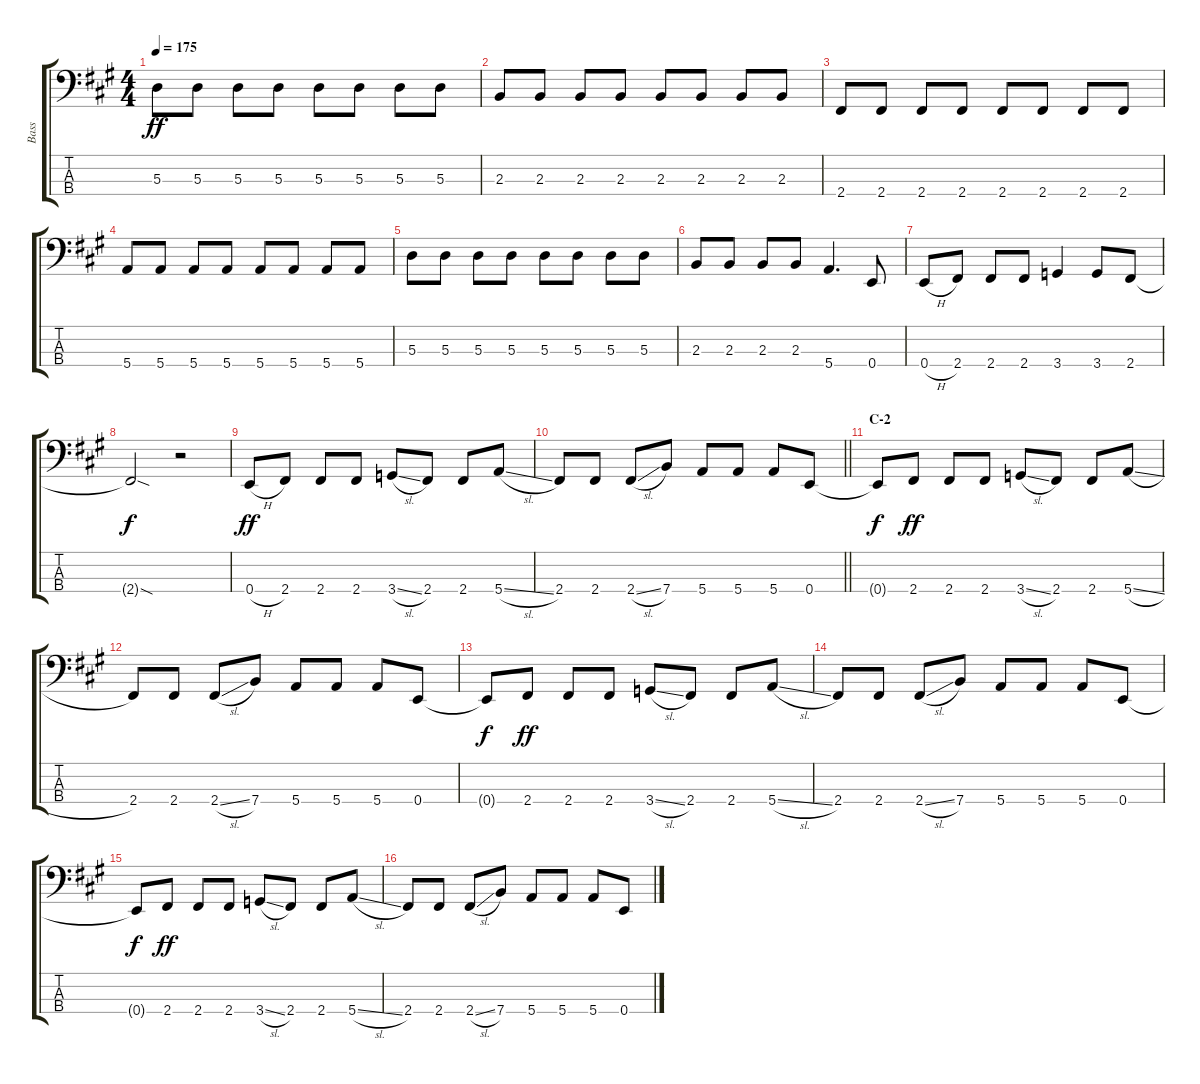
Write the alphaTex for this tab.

\track ("Bass" "Bass") {instrument electricbasspick}
\staff {score tabs}
\tuning (G2 D2 A1 E1) {hide}
\ts (4 4)
\tempo 175
\clef f4
\ks a
5.3.8{dy ff} 5.3.8 5.3.8 5.3.8 5.3.8 5.3.8 5.3.8 5.3.8 |
2.3.8 2.3.8 2.3.8 2.3.8 2.3.8 2.3.8 2.3.8 2.3.8 |
2.4.8 2.4.8 2.4.8 2.4.8 2.4.8 2.4.8 2.4.8 2.4.8 |
5.4.8 5.4.8 5.4.8 5.4.8 5.4.8 5.4.8 5.4.8 5.4.8 |
5.3.8 5.3.8 5.3.8 5.3.8 5.3.8 5.3.8 5.3.8 5.3.8 |
2.3.8 2.3.8 2.3.8 2.3.8 5.4.4{d} 0.4.8 |
0.4{h}.8 2.4.8 2.4.8 2.4.8 3.4.4 3.4.8 2.4.8 |
2.4{sod t}.2{dy f} r.2 |
0.4{h}.8{dy ff} 2.4.8 2.4.8 2.4.8 3.4{sl}.8 2.4.8 2.4.8 5.4{sl}.8 |
\barLineRight lightlight
2.4.8 2.4.8 2.4{sl}.8 7.4.8 5.4.8 5.4.8 5.4.8 0.4.8 |
\section ("" "C-2")
0.4{t}.8{dy f} 2.4.8{dy ff} 2.4.8 2.4.8 3.4{sl}.8 2.4.8 2.4.8 5.4{sl}.8 |
2.4.8 2.4.8 2.4{sl}.8 7.4.8 5.4.8 5.4.8 5.4.8 0.4.8 |
0.4{t}.8{dy f} 2.4.8{dy ff} 2.4.8 2.4.8 3.4{sl}.8 2.4.8 2.4.8 5.4{sl}.8 |
2.4.8 2.4.8 2.4{sl}.8 7.4.8 5.4.8 5.4.8 5.4.8 0.4.8 |
0.4{t}.8{dy f} 2.4.8{dy ff} 2.4.8 2.4.8 3.4{sl}.8 2.4.8 2.4.8 5.4{sl}.8 |
2.4.8 2.4.8 2.4{sl}.8 7.4.8 5.4.8 5.4.8 5.4.8 0.4.8
